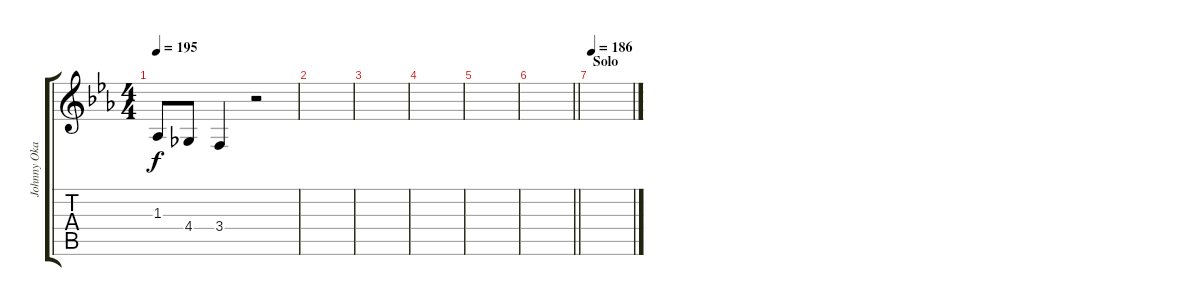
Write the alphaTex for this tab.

\track ("Johnny Okay - Backing Vocal" "Johnny Oka") {instrument oboe}
\staff {score tabs}
\tuning (E4 B3 G3 D3 A2 E2) {hide}
\ts (4 4)
\tempo 195
\clef g2
\ks eb
1.3.8{dy f} 4.4.8 3.4.4 r.2 |
|
|
|
|
\barLineRight lightlight
|
\section ("" "Solo")
\tempo 186
